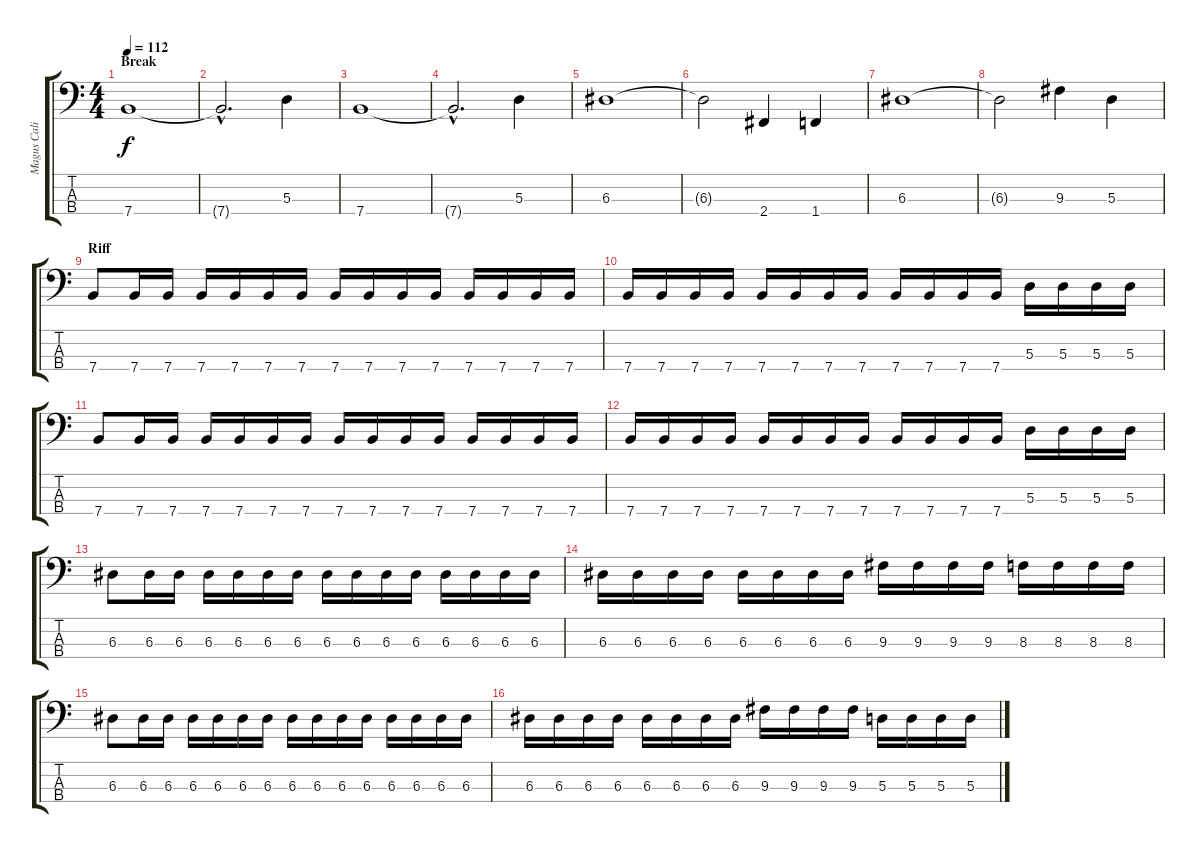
\track ("Magus Caligula (Bass)" "Magus Cali") {instrument electricbassfinger}
\staff {score tabs}
\tuning (G2 D2 A1 E1) {hide}
\ts (4 4)
\section ("" "Break")
\tempo 112
\clef f4
\ks c
7.4.1{dy f} |
7.4{hac t}.2{d} 5.3.4 |
7.4.1 |
7.4{hac t}.2{d} 5.3.4 |
6.3.1 |
6.3{t}.2 2.4.4 1.4.4 |
6.3.1 |
6.3{t}.2 9.3.4 5.3.4 |
\section ("" "Riff")
7.4.8 7.4.16 7.4.16 7.4.16 7.4.16 7.4.16 7.4.16 7.4.16 7.4.16 7.4.16 7.4.16 7.4.16 7.4.16 7.4.16 7.4.16 |
7.4.16 7.4.16 7.4.16 7.4.16 7.4.16 7.4.16 7.4.16 7.4.16 7.4.16 7.4.16 7.4.16 7.4.16 5.3.16 5.3.16 5.3.16 5.3.16 |
7.4.8 7.4.16 7.4.16 7.4.16 7.4.16 7.4.16 7.4.16 7.4.16 7.4.16 7.4.16 7.4.16 7.4.16 7.4.16 7.4.16 7.4.16 |
7.4.16 7.4.16 7.4.16 7.4.16 7.4.16 7.4.16 7.4.16 7.4.16 7.4.16 7.4.16 7.4.16 7.4.16 5.3.16 5.3.16 5.3.16 5.3.16 |
6.3.8 6.3.16 6.3.16 6.3.16 6.3.16 6.3.16 6.3.16 6.3.16 6.3.16 6.3.16 6.3.16 6.3.16 6.3.16 6.3.16 6.3.16 |
6.3.16 6.3.16 6.3.16 6.3.16 6.3.16 6.3.16 6.3.16 6.3.16 9.3.16 9.3.16 9.3.16 9.3.16 8.3.16 8.3.16 8.3.16 8.3.16 |
6.3.8 6.3.16 6.3.16 6.3.16 6.3.16 6.3.16 6.3.16 6.3.16 6.3.16 6.3.16 6.3.16 6.3.16 6.3.16 6.3.16 6.3.16 |
6.3.16 6.3.16 6.3.16 6.3.16 6.3.16 6.3.16 6.3.16 6.3.16 9.3.16 9.3.16 9.3.16 9.3.16 5.3.16 5.3.16 5.3.16 5.3.16
